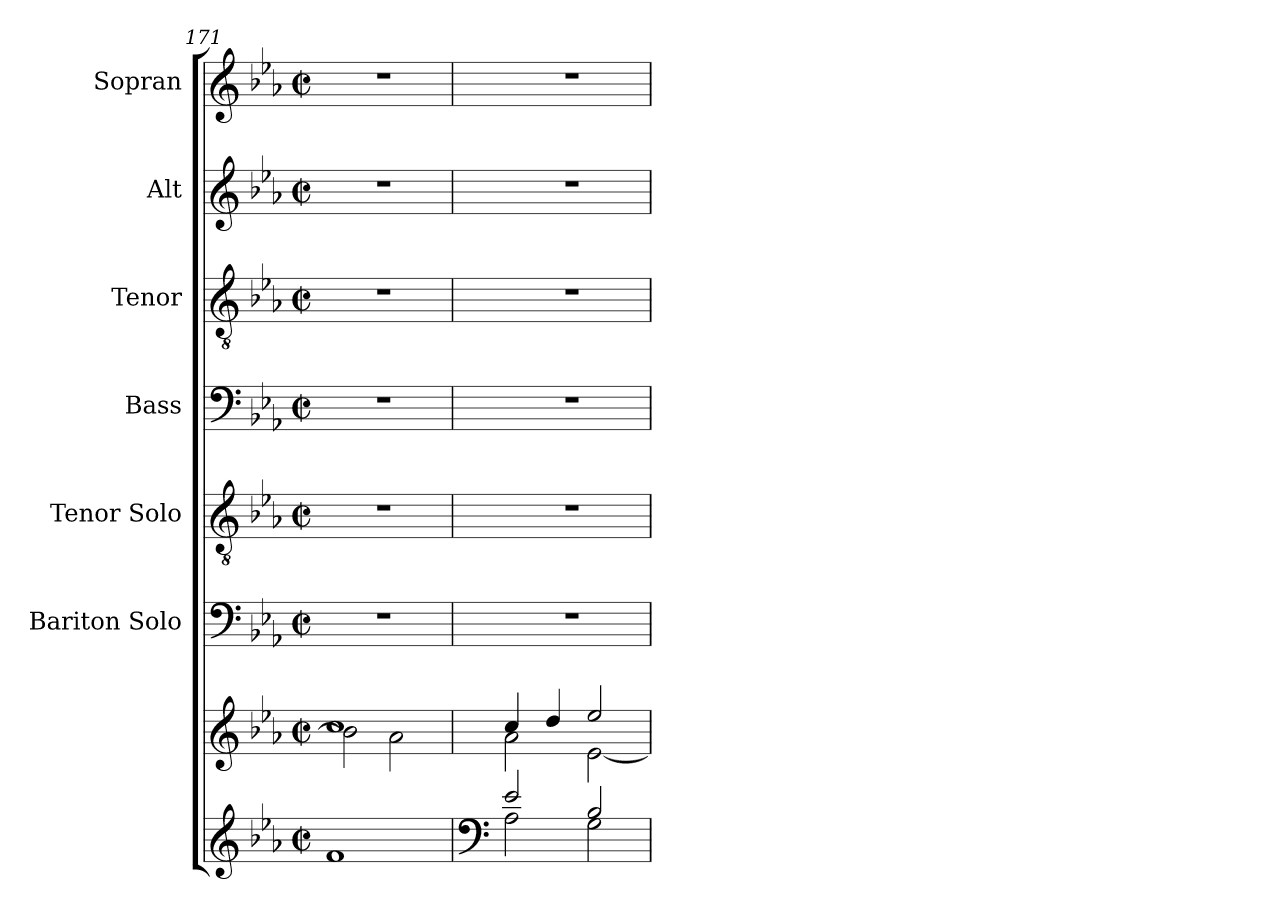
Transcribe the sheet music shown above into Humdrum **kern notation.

**kern	**kern	**kern	**kern	**kern	**kern	**kern	**kern
*part7	*part7	*part6	*part5	*part4	*part3	*part2	*part1
*staff8	*staff7	*staff6	*staff5	*staff4	*staff3	*staff2	*staff1
*	*	*I"Bariton Solo	*I"Tenor Solo	*I"Bass	*I"Tenor	*I"Alt	*I"Sopran
*	*	*	*	*I'B.	*I'T.	*I'A.	*I'S.
*clefG2	*clefG2	*clefF4	*clefGv2	*clefF4	*clefGv2	*clefG2	*clefG2
*k[b-e-a-]	*k[b-e-a-]	*k[b-e-a-]	*k[b-e-a-]	*k[b-e-a-]	*k[b-e-a-]	*k[b-e-a-]	*k[b-e-a-]
*E-:	*E-:	*E-:	*E-:	*E-:	*E-:	*E-:	*E-:
*M2/2	*M2/2	*M2/2	*M2/2	*M2/2	*M2/2	*M2/2	*M2/2
*met(c|)	*met(c|)	*met(c|)	*met(c|)	*met(c|)	*met(c|)	*met(c|)	*met(c|)
=171	=171	=171	=171	=171	=171	=171	=171
*	*^	*	*	*	*	*	*
1f	1cc	2b-\]	1r	1r	1r	1r	1r	1r
.	.	2a-\	.	.	.	.	.	.
=172	=172	=172	=172	=172	=172	=172	=172	=172
*clefF4	*	*	*	*	*	*	*	*
*^	*	*	*	*	*	*	*	*
2e-/	2A-\	4cc/	2a-\	1r	1r	1r	1r	1r	1r
.	.	4dd/	.	.	.	.	.	.	.
2B-/	2G\	2ee-/	[<2e-\	.	.	.	.	.	.
*v	*v	*	*	*	*	*	*	*	*
*	*v	*v	*	*	*	*	*	*
=	=	=	=	=	=	=	=
*-	*-	*-	*-	*-	*-	*-	*-
